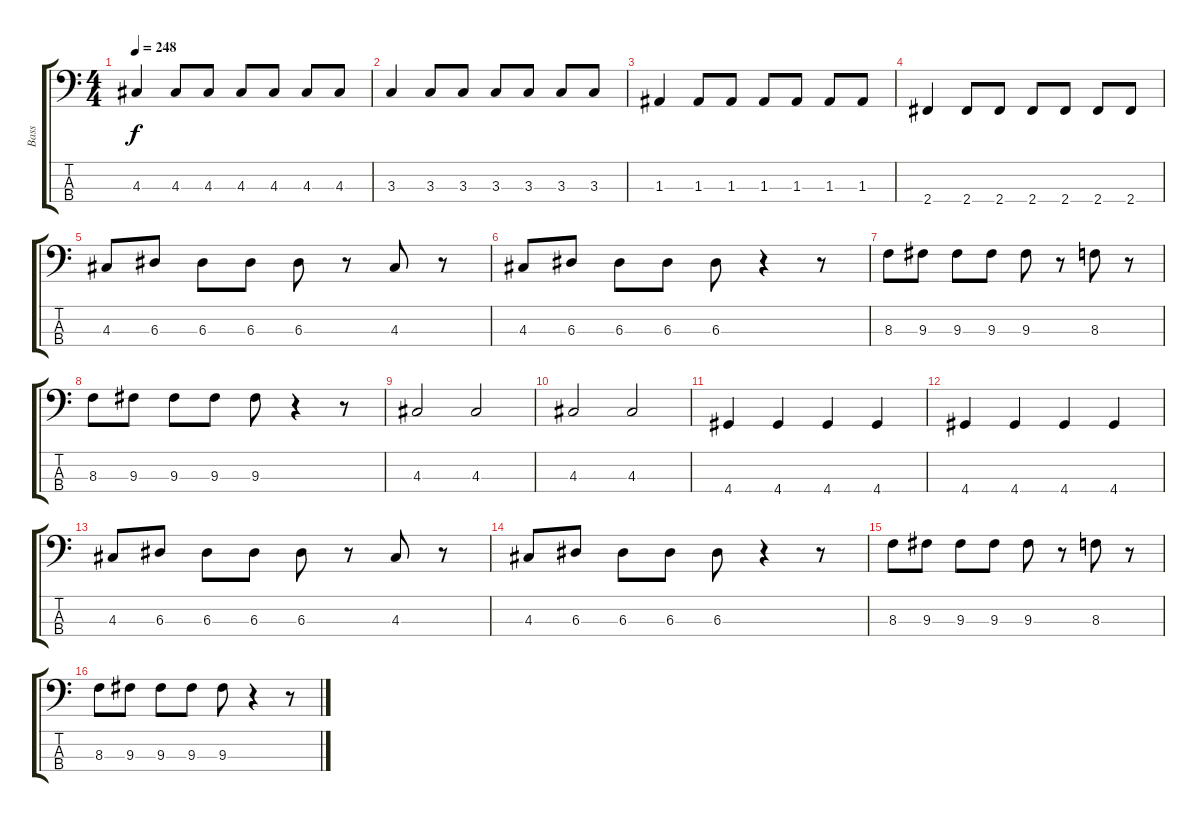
\track ("Bass" "Bass") {instrument electricbassfinger}
\staff {score tabs}
\tuning (G2 D2 A1 E1) {hide}
\ts (4 4)
\tempo 248
\clef f4
\ks c
4.3.4{dy f} 4.3.8 4.3.8 4.3.8 4.3.8 4.3.8 4.3.8 |
3.3.4 3.3.8 3.3.8 3.3.8 3.3.8 3.3.8 3.3.8 |
1.3.4 1.3.8 1.3.8 1.3.8 1.3.8 1.3.8 1.3.8 |
2.4.4 2.4.8 2.4.8 2.4.8 2.4.8 2.4.8 2.4.8 |
4.3.8 6.3.8 6.3.8 6.3.8 6.3.8 r.8 4.3.8 r.8 |
4.3.8 6.3.8 6.3.8 6.3.8 6.3.8 r.4 r.8 |
8.3.8 9.3.8 9.3.8 9.3.8 9.3.8 r.8 8.3.8 r.8 |
8.3.8 9.3.8 9.3.8 9.3.8 9.3.8 r.4 r.8 |
4.3.2 4.3.2 |
4.3.2 4.3.2 |
4.4.4 4.4.4 4.4.4 4.4.4 |
4.4.4 4.4.4 4.4.4 4.4.4 |
4.3.8 6.3.8 6.3.8 6.3.8 6.3.8 r.8 4.3.8 r.8 |
4.3.8 6.3.8 6.3.8 6.3.8 6.3.8 r.4 r.8 |
8.3.8 9.3.8 9.3.8 9.3.8 9.3.8 r.8 8.3.8 r.8 |
8.3.8 9.3.8 9.3.8 9.3.8 9.3.8 r.4 r.8
